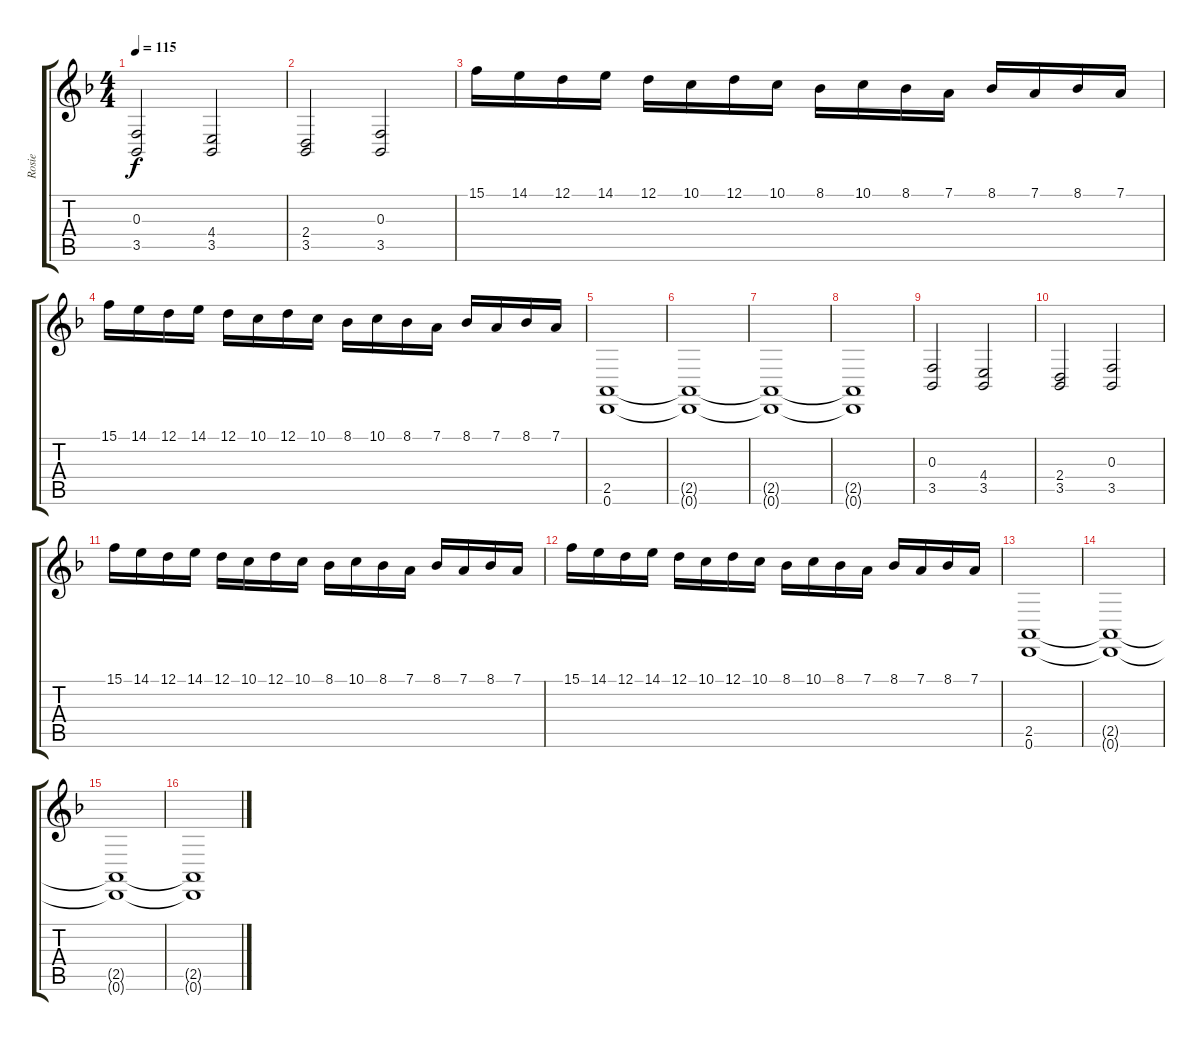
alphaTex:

\track ("Rosie" "Rosie") {instrument choiraahs}
\staff {score tabs}
\tuning (D4 A3 F3 C3 G2 D2) {hide}
\ts (4 4)
\tempo 115
\clef g2
\ks dminor
(0.3 3.5).2{dy f} (4.4 3.5).2 |
(2.4 3.5).2 (0.3 3.5).2 |
15.1.16 14.1.16 12.1.16 14.1.16 12.1.16 10.1.16 12.1.16 10.1.16 8.1.16 10.1.16 8.1.16 7.1.16 8.1.16 7.1.16 8.1.16 7.1.16 |
15.1.16 14.1.16 12.1.16 14.1.16 12.1.16 10.1.16 12.1.16 10.1.16 8.1.16 10.1.16 8.1.16 7.1.16 8.1.16 7.1.16 8.1.16 7.1.16 |
(2.5 0.6).1 |
(2.5{t} 0.6{t}).1 |
(2.5{t} 0.6{t}).1 |
(2.5{t} 0.6{t}).1 |
(0.3 3.5).2 (4.4 3.5).2 |
(2.4 3.5).2 (0.3 3.5).2 |
15.1.16 14.1.16 12.1.16 14.1.16 12.1.16 10.1.16 12.1.16 10.1.16 8.1.16 10.1.16 8.1.16 7.1.16 8.1.16 7.1.16 8.1.16 7.1.16 |
15.1.16 14.1.16 12.1.16 14.1.16 12.1.16 10.1.16 12.1.16 10.1.16 8.1.16 10.1.16 8.1.16 7.1.16 8.1.16 7.1.16 8.1.16 7.1.16 |
(2.5 0.6).1 |
(2.5{t} 0.6{t}).1 |
(2.5{t} 0.6{t}).1 |
(2.5{t} 0.6{t}).1
